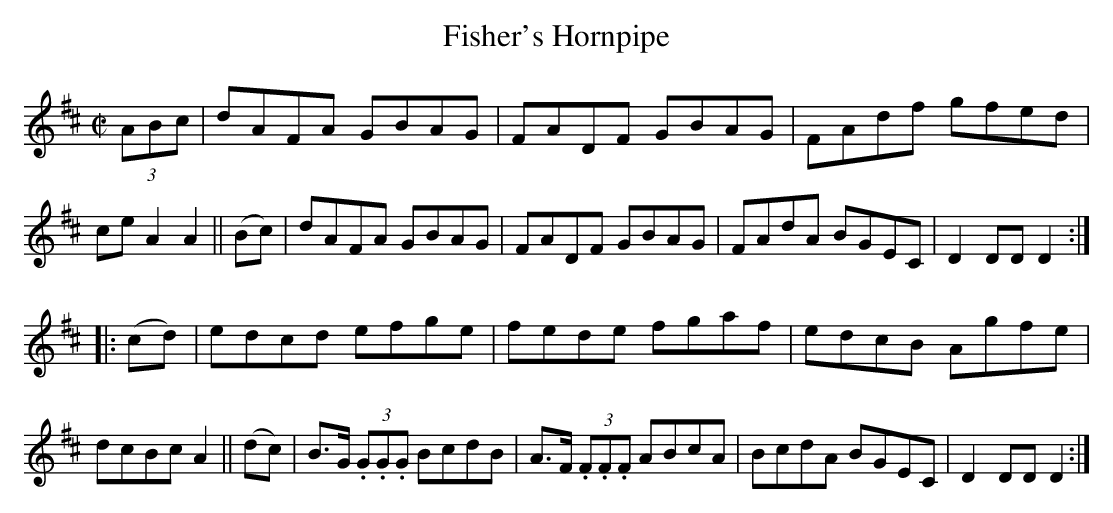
X:1
T: Fisher's Hornpipe
M: C|
L: 1/8
K: D
(3ABc |\
dAFA GBAG | FADF GBAG | FAdf gfed | ceA2 A2 || (Bc) |\
dAFA GBAG | FADF GBAG | FAdA BGEC | D2DD D2 :|
|:(cd) |\
edcd efge | fede fgaf | edcB Agfe | dcBc A2 || (dc) |\
B>G (3.G.G.G BcdB | A>F (3.F.F.F ABcA | BcdA BGEC | D2DD D2 :|
